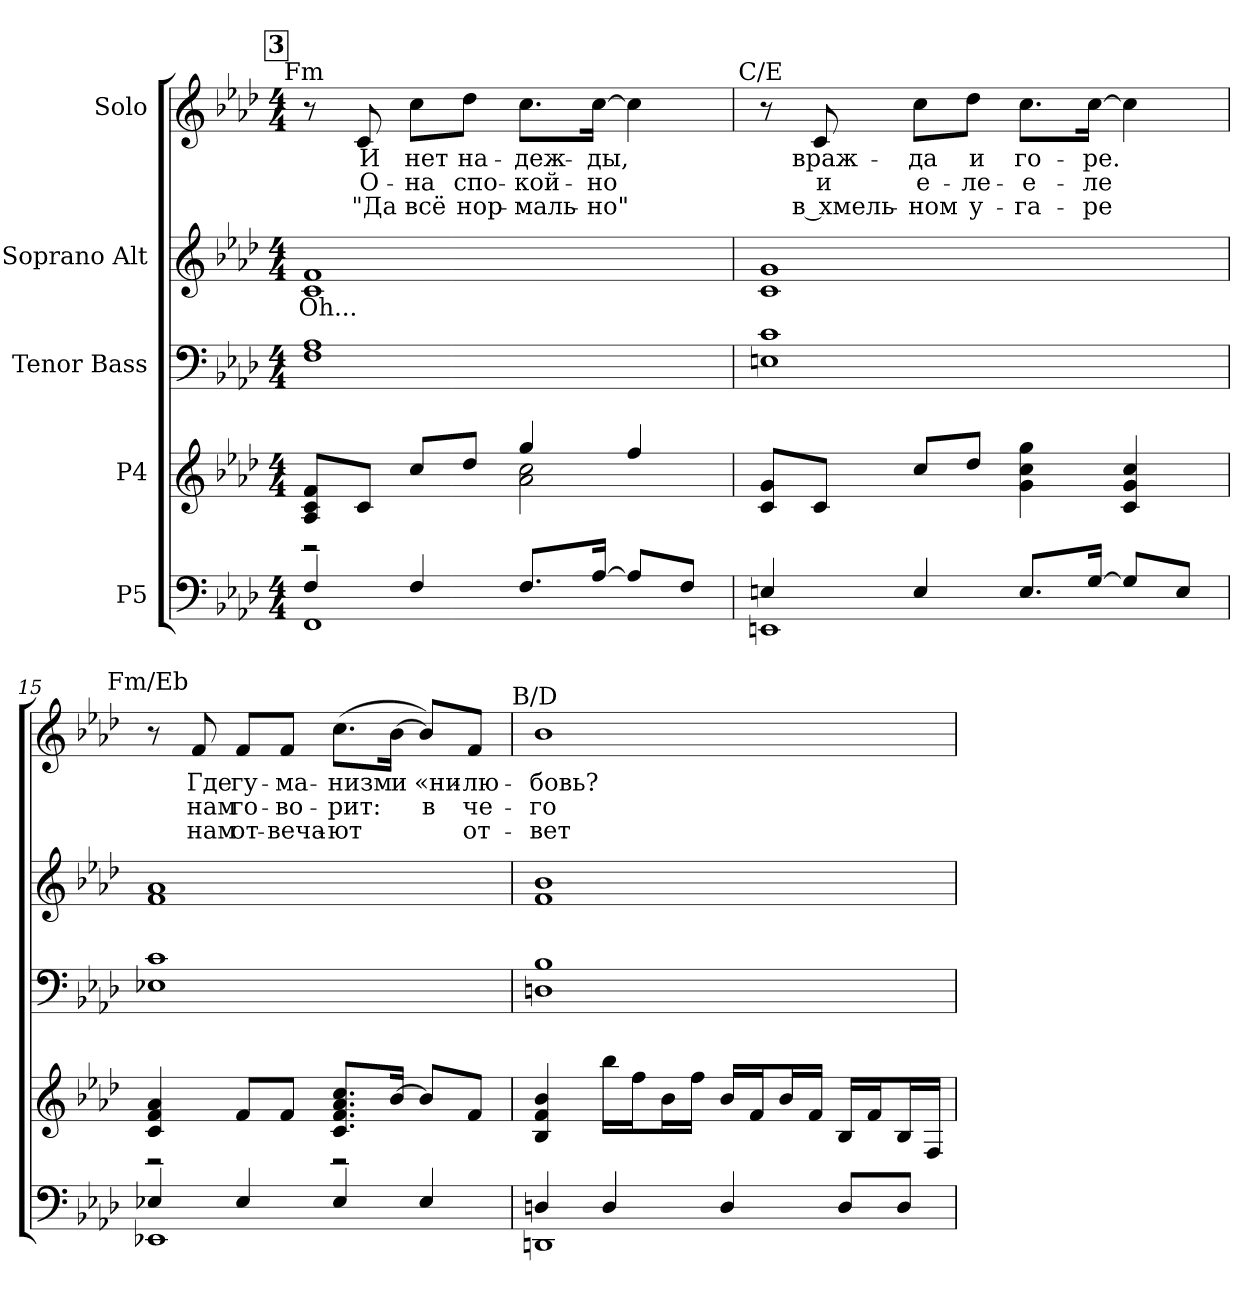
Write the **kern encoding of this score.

**kern	**kern	**kern	**kern	**text	**kern	**text	**text	**text
*part5	*part4	*part3	*part2	*part2	*part1	*part1	*part1	*part1
*staff5	*staff4	*staff3	*staff2	*staff2	*staff1	*staff1	*staff1	*staff1
*I"P5	*I"P4	*I"Tenor Bass	*I"Soprano Alt	*	*I"Solo	*	*	*
*clefF4	*clefG2	*clefF4	*clefG2	*	*clefG2	*	*	*
*k[b-e-a-d-]	*k[b-e-a-d-]	*k[b-e-a-d-]	*k[b-e-a-d-]	*	*k[b-e-a-d-]	*	*	*
*A-:	*A-:	*A-:	*A-:	*	*A-:	*	*	*
*M4/4	*M4/4	*M4/4	*M4/4	*	*M4/4	*	*	*
!!LO:REH:place=s1:B:color=#000000:enc=box:fs=13.8375:t=3
=13	=13	=13	=13	=13	=13	=13	=13	=13
*^	*^	*	*	*	*	*	*	*
!	!	!	!	!	!	!	!LO:TX:a:cj:t=Fm	!	!	!
!	!	!	!	!	!	!LO:LY:b:color=#000000	!	!	!	!
4Fi/	1FFi	8A-i/ 8ci/ 8fi/L	2r	1Fi 1A-i	1ci 1fi	Oh...	8r	.	.	.
!	!	!	!	!	!	!	!	!LO:LY:b:color=#000000	!LO:LY:b:color=#000000	!LO:LY:b:color=#000000
.	.	8ci/J	.	.	.	.	8ci/	И	О-	"Да
!	!	!	!	!	!	!	!	!LO:LY:b:color=#000000	!LO:LY:b:color=#000000	!LO:LY:b:color=#000000
4Fi/	.	8cci/L	.	.	.	.	8cci\L	нет	-на	всё
!	!	!	!	!	!	!	!	!LO:LY:b:color=#000000	!LO:LY:b:color=#000000	!LO:LY:b:color=#000000
.	.	8dd-i/J	.	.	.	.	8dd-i\J	на-	спо-	нор-
!	!	!	!	!	!	!	!	!LO:LY:b:color=#000000	!LO:LY:b:color=#000000	!LO:LY:b:color=#000000
8.Fi/L	.	4ggi/	2a-i\ 2cci	.	.	.	8.cci\L	-деж-	-кой-	-маль-
!	!	!	!	!	!	!	!	!LO:LY:b:color=#000000	!LO:LY:b:color=#000000	!LO:LY:b:color=#000000
[>16A-i/Jk	.	.	.	.	.	.	[>16cci\Jk	-ды,	-но	-но"
8A-i/L]	.	4ffi/	.	.	.	.	4cci\]	.	.	.
8Fi/J	.	.	.	.	.	.	.	.	.	.
*	*	*v	*v	*	*	*	*	*	*	*
!!LO:LB:g=z
=14	=14	=14	=14	=14	=14	=14	=14	=14	=14
!	!	!	!	!	!	!LO:TX:a:cj:t=C/E	!	!	!
4Eni/	1EEni	8ci/ 8gi/L	1Eni 1ci	1ci 1gi	.	8r	.	.	.
!	!	!	!	!	!	!	!LO:LY:b:color=#000000	!LO:LY:b:color=#000000	!LO:LY:b:color=#000000
.	.	8ci/J	.	.	.	8ci/	враж-	и	в хмель-
!	!	!	!	!	!	!	!LO:LY:b:color=#000000	!LO:LY:b:color=#000000	!LO:LY:b:color=#000000
4Ei/	.	8cci/L	.	.	.	8cci\L	-да	е-	-ном
!	!	!	!	!	!	!	!LO:LY:b:color=#000000	!LO:LY:b:color=#000000	!LO:LY:b:color=#000000
.	.	8dd-i/J	.	.	.	8dd-i\J	и	-ле-	у-
!	!	!	!	!	!	!	!LO:LY:b:color=#000000	!LO:LY:b:color=#000000	!LO:LY:b:color=#000000
8.Ei/L	.	4gi\ 4cci 4ggi	.	.	.	8.cci\L	го-	-е-	-га-
!	!	!	!	!	!	!	!LO:LY:b:color=#000000	!LO:LY:b:color=#000000	!LO:LY:b:color=#000000
[>16Gi/Jk	.	.	.	.	.	[>16cci\Jk	-ре.	-ле	-ре
8Gi/L]	.	4ci/ 4gi 4cci	.	.	.	4cci\]	.	.	.
8Ei/J	.	.	.	.	.	.	.	.	.
=15	=15	=15	=15	=15	=15	=15	=15	=15	=15
*	*	*^	*	*	*	*	*	*	*
!	!	!	!	!	!	!	!LO:TX:a:cj:t=Fm/Eb	!	!	!
4E-Xi/	1EE-Xi	4ci/ 4fi 4a-i	2r	1E-Xi 1ci	1fi 1a-i	.	8r	.	.	.
!	!	!	!	!	!	!	!	!LO:LY:b:color=#000000	!LO:LY:b:color=#000000	!LO:LY:b:color=#000000
.	.	.	.	.	.	.	8fi/	Где	нам	нам
!	!	!	!	!	!	!	!	!LO:LY:b:color=#000000	!LO:LY:b:color=#000000	!LO:LY:b:color=#000000
4E-i/	.	8fi/L	.	.	.	.	8fi/L	гу-	го-	от-
!	!	!	!	!	!	!	!	!LO:LY:b:color=#000000	!LO:LY:b:color=#000000	!LO:LY:b:color=#000000
.	.	8fi/J	.	.	.	.	8fi/J	-ма-	-во-	-веча-
!	!	!	!	!	!	!	!	!LO:LY:b:color=#000000	!LO:LY:b:color=#000000	!LO:LY:b:color=#000000
4E-i/	.	8.ci/ 8.fi/ 8.a-i/ 8.cci/L	2r	.	.	.	(8.cci\L	-низм	-рит:	-ют
!	!	!	!	!	!	!	!	!LO:LY:b:color=#000000	!	!
.	.	[>16b-i/Jk	.	.	.	.	[>16b-i\Jk	и	.	.
!	!	!	!	!	!	!	!	!LO:LY:b:color=#000000	!LO:LY:b:color=#000000	!
4E-i/	.	8b-i/L]	.	.	.	.	8b-i/L])	«ни-	в	.
!	!	!	!	!	!	!	!	!LO:LY:b:color=#000000	!LO:LY:b:color=#000000	!LO:LY:b:color=#000000
.	.	8fi/J	.	.	.	.	8fi/J	лю-	-че-	от-
*	*	*v	*v	*	*	*	*	*	*	*
=16	=16	=16	=16	=16	=16	=16	=16	=16	=16
!	!	!	!	!	!	!LO:TX:a:cj:t=B/D	!	!	!
!	!	!	!	!	!	!	!LO:LY:b:color=#000000	!LO:LY:b:color=#000000	!LO:LY:b:color=#000000
4Dni/	1DDni	4B-i/ 4fi 4b-i	1Dni 1B-i	1fi 1b-i	.	1b-i	-бовь?	-го	-вет
4Di/	.	16bb-i\LL	.	.	.	.	.	.	.
.	.	16ffi\J	.	.	.	.	.	.	.
.	.	16b-i\L	.	.	.	.	.	.	.
.	.	16ffi\JJ	.	.	.	.	.	.	.
4Di/	.	16b-i/LL	.	.	.	.	.	.	.
.	.	16fi/J	.	.	.	.	.	.	.
.	.	16b-i/L	.	.	.	.	.	.	.
.	.	16fi/JJ	.	.	.	.	.	.	.
8Di/L	.	16B-i/LL	.	.	.	.	.	.	.
.	.	16fi/J	.	.	.	.	.	.	.
8Di/J	.	16B-i/L	.	.	.	.	.	.	.
.	.	16Fi/JJ	.	.	.	.	.	.	.
*v	*v	*	*	*	*	*	*	*	*
=	=	=	=	=	=	=	=	=
*-	*-	*-	*-	*-	*-	*-	*-	*-
